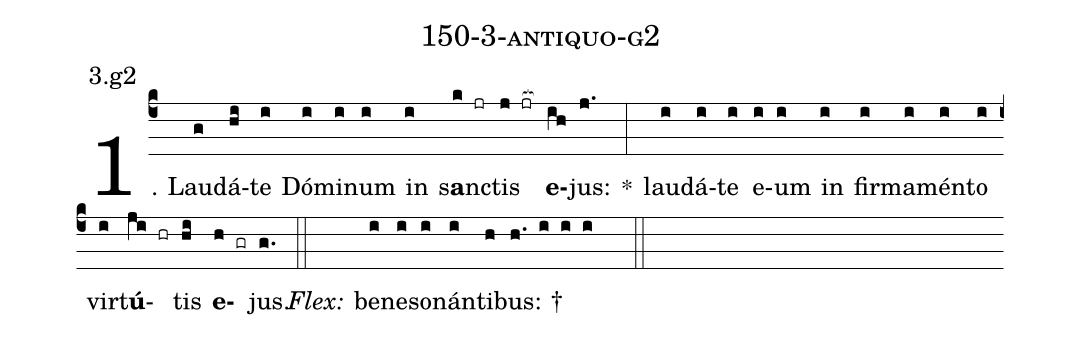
name: 150-3-antiquo-g2;
annotation: 3.g2;
%%
(c4)1. Lau(g)dá(hi)te(i) Dó(i)mi(i)num(i) in(i) s<b>a</b>nc(k jr)tis(j jr[ocb:1{]) <b>e</b>(ih[ocb:0}])jus:(j.) *(:) lau(i)dá(i)te(i) e(i)um(i) in(i) fir(i)ma(i)mén(i)to(i) vir(i)t<b>ú</b>(ji hr)tis(hi) <b>e</b>(h gr)jus.(g.) (::)
<i>Flex:</i>()  be(i)ne(i)so(i)nán(i)ti(h)bus: †(h. i i i  ::)
